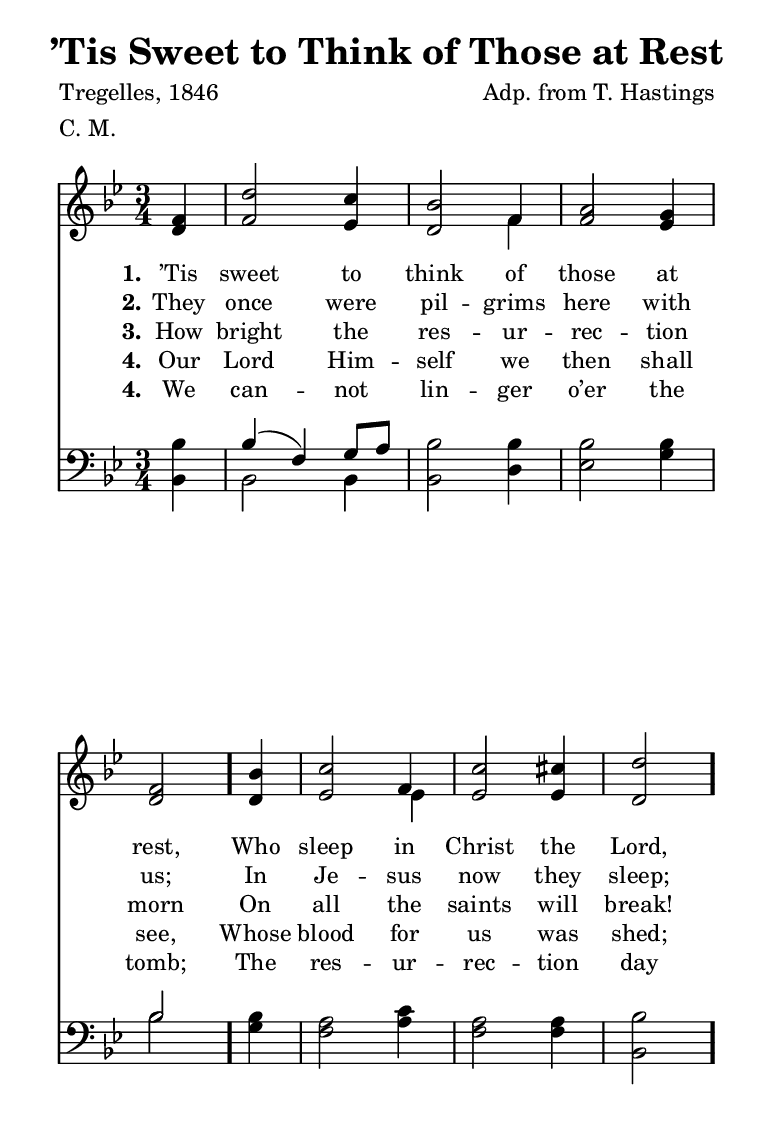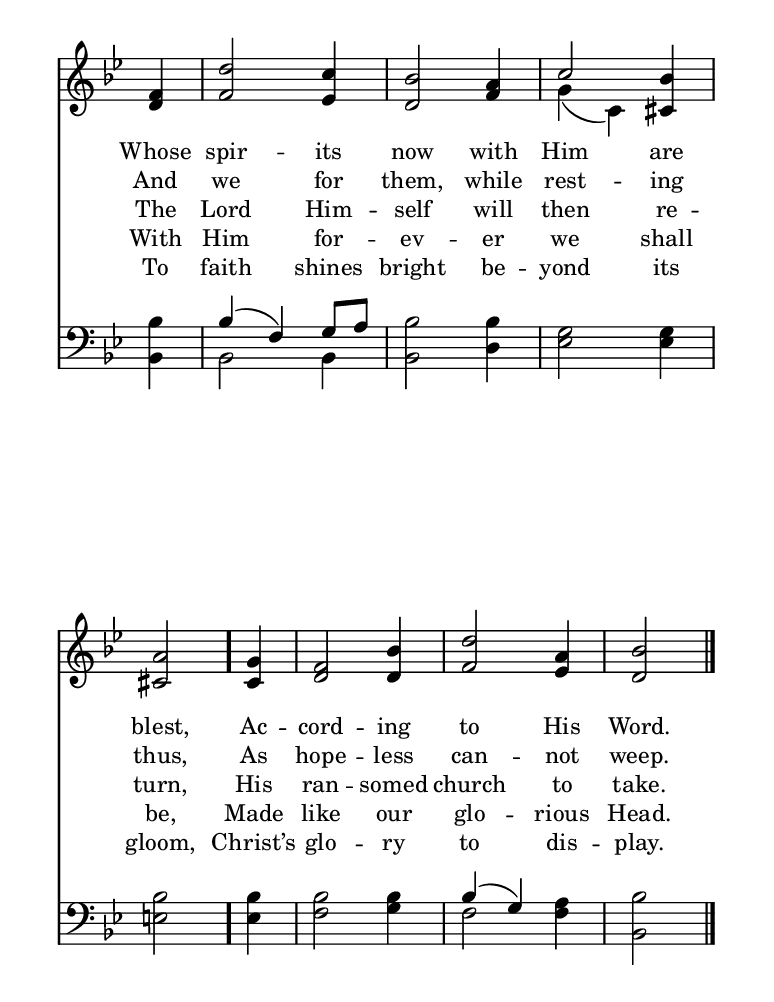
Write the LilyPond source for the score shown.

\include "common/global.ily"
\paper {
  \include "common/paper.ily"
  ragged-last-bottom = ##t
  system-system-spacing.padding = 8
}

\header{
  hymnnumber = "206"
  title = "’Tis Sweet to Think of Those at Rest"
  tunename = "Cross"
  meter = "C. M."
  poet = "Tregelles, 1846"
  composer = "Adp. from T. Hastings"
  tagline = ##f
}

patternA = { c4 | c2 }

global = {
  \include "common/overrides.ily"
  \override Staff.TimeSignature.style = #'numbered
  \time 3/4
  \override Score.MetronomeMark.transparent = ##t % hide all fermata changes too
  \tempo 4=100
  \key bes \major
  \partial 4
  \autoBeamOff
}

notesSoprano = {
\global
\relative c' {

  f4 | d'2 c4 | bes2 f4 | a2 g4 | f2
  bes4 | c2 f,4 | c'2 cis4 | d2 \eogbreak
  f,4 | d'2 c4 | bes2 a4 | c2 bes4 | a2
  g4 | f2 bes4 | d2 a4 | bes2

  \bar "|."

}
}

notesAlto = {
\global
\relative e' {

  \changePitch \patternA { d f ees d f f ees d }
  \changePitch \patternA { d ees ees ees ees d }
  d4 | f2 ees4 | d2 f4 | g4( c,) cis | cis2
  \changePitch \patternA { cis d d f ees d }

}
}

notesTenor = {
\global
\relative a {

  bes4 | bes( f) g8[ a] | bes2 bes4 | bes2 bes4 | bes2
  \changePitch \patternA { bes a c a a bes }
  bes4 | bes( f) g8[ a] | bes2 bes4 | g2 g4 | bes2
  bes4 | bes2 bes4 | bes( g) a | bes2

}
}

notesBass = {
\global
\relative f, {

  \changePitch \patternA { bes bes bes bes d ees g bes }
  \changePitch \patternA { g f a f f bes, }
  \changePitch \patternA { bes bes bes bes d ees ees e }
  \changePitch \patternA { e f g f f bes, }

}
}

wordsA = \lyricmode {
\set stanza = "1."

’Tis sweet to think of those at rest, \bar "."
Who sleep in Christ the Lord, \bar "."
Whose spir -- its now with Him are blest, \bar "."
Ac -- cord -- ing to His Word. \bar "."

}

wordsB = \lyricmode {
\set stanza = "2."

They once were pil -- grims here with us;
In Je -- sus now they sleep;
And we for them, while rest -- ing thus,
As hope -- less can -- not weep.

}

wordsC = \lyricmode {
\set stanza = "3."

How bright the res -- ur -- rec -- tion morn
On all the saints will break!
The Lord Him -- self will then re -- turn,
His ran -- somed church to take.

}

wordsD = \lyricmode {
\set stanza = "4."

Our Lord Him -- self we then shall see,
Whose blood for us was shed;
With Him for -- ev -- er we shall be,
Made like our glo -- rious Head.

}

wordsE = \lyricmode {
\set stanza = "4."

We can -- not lin -- ger o’er the tomb;
The res -- ur -- rec -- tion day
To faith shines bright be -- yond its gloom,
Christ’s glo -- ry to dis -- play.

}

\score {
  \context ChoirStaff <<
    \context Staff = upper <<
      \set Staff.autoBeaming = ##f
      \set ChoirStaff.systemStartDelimiter = #'SystemStartBar
      \set ChoirStaff.printPartCombineTexts = ##f
      \partcombine #'(2 . 9) \notesSoprano \notesAlto
      \context NullVoice = sopranos { \voiceOne << \notesSoprano >> }
      \context Lyrics = one   \lyricsto sopranos \wordsA
      \context Lyrics = two   \lyricsto sopranos \wordsB
      \context Lyrics = three \lyricsto sopranos \wordsC
      \context Lyrics = four  \lyricsto sopranos \wordsD
      \context Lyrics = five  \lyricsto sopranos \wordsE
    >>
    \context Staff = men <<
      \set Staff.autoBeaming = ##f
      \clef bass
      \set ChoirStaff.printPartCombineTexts = ##f
      \partcombine #'(2 . 9) \notesTenor \notesBass
    >>
  >>
  \layout {
    \include "common/layout.ily"
  }
  \midi{
    \include "common/midi.ily"
  }
}

\version "2.19.49"  % necessary for upgrading to future LilyPond versions.

% vi:set et ts=2 sw=2 ai nocindent syntax=lilypond:
